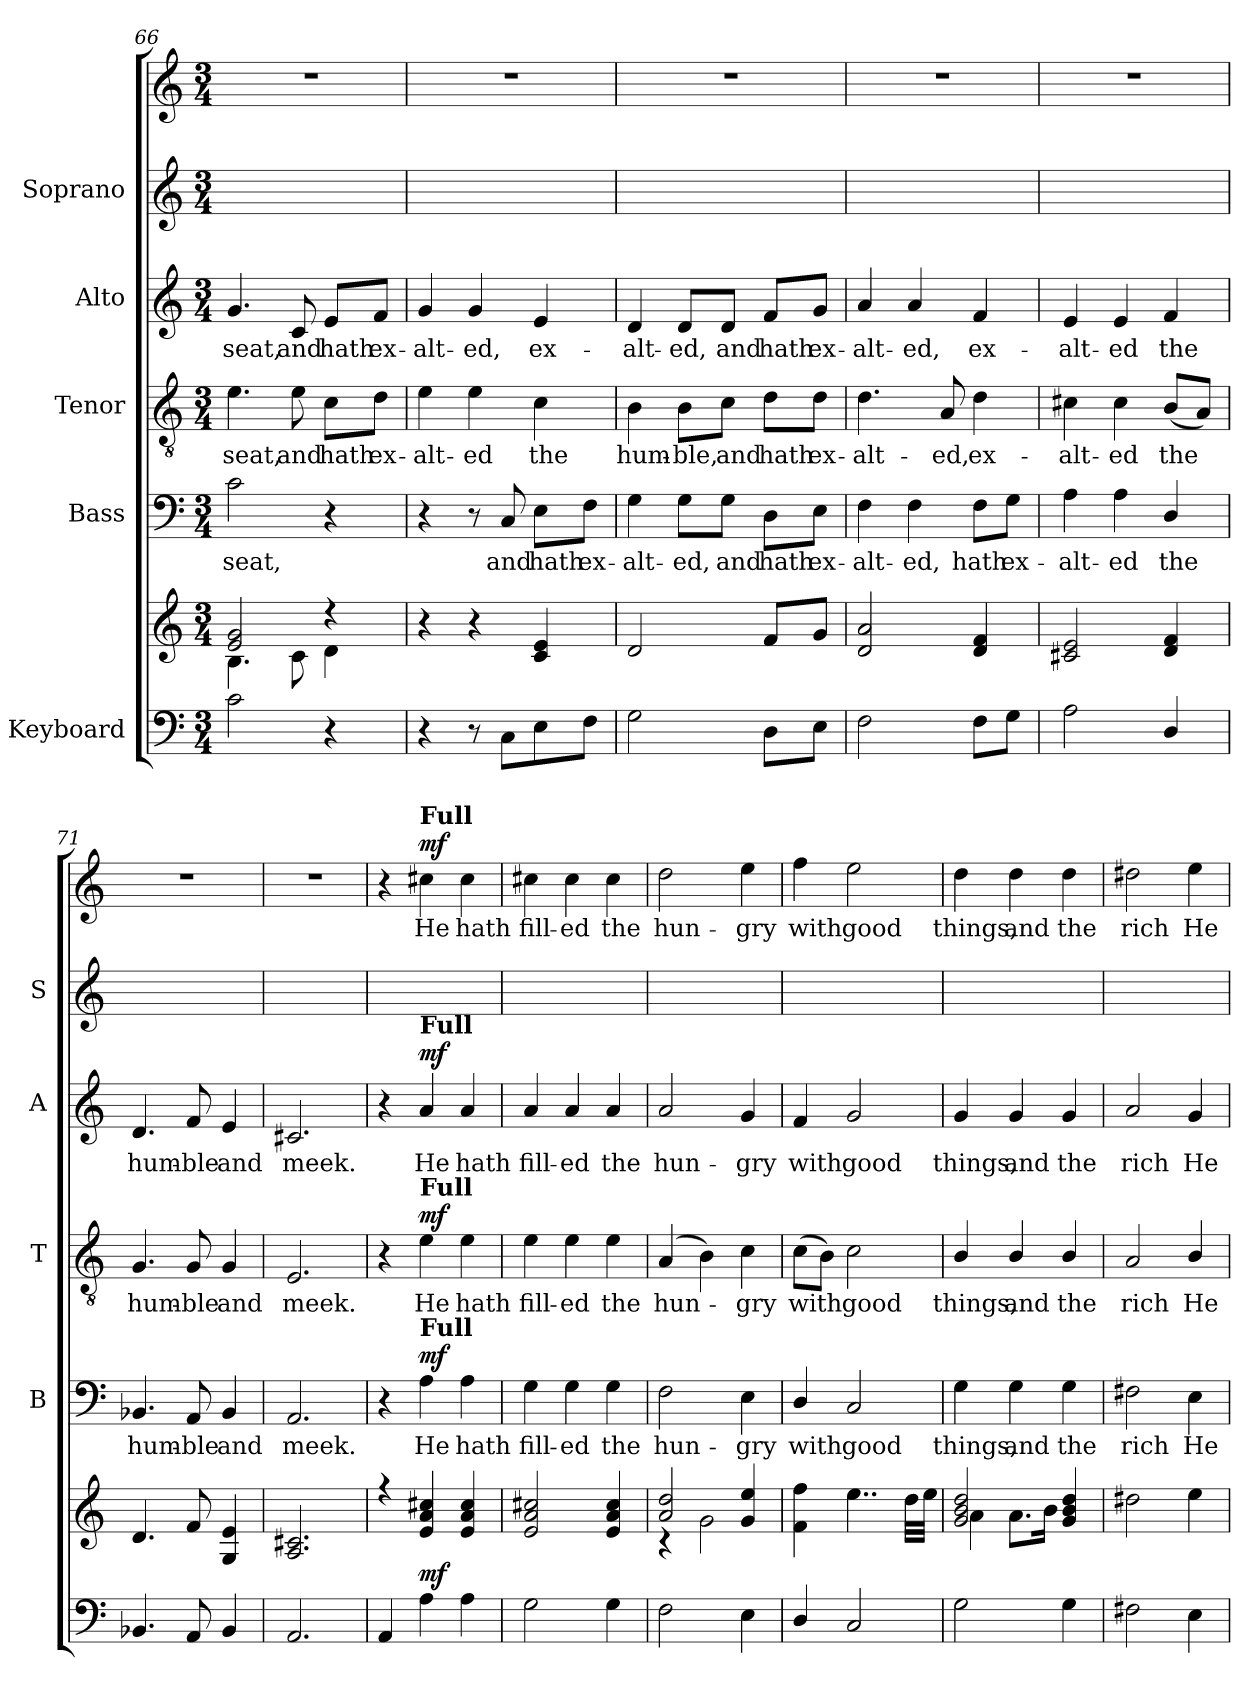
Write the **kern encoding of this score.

**kern	**kern	**dynam	**kern	**text	**dynam	**kern	**text	**dynam	**kern	**text	**dynam	**kern	**kern	**text	**dynam
*part5	*part5	*part5	*part4	*part4	*part4	*part3	*part3	*part3	*part2	*part2	*part2	*part1	*part1	*part1	*part1
*staff7	*staff6	*staff6/7	*staff5	*staff5	*staff5	*staff4	*staff4	*staff4	*staff3	*staff3	*staff3	*staff2	*staff1	*staff1	*staff1/2
*I"Keyboard	*	*	*I"Bass	*	*	*I"Tenor	*	*	*I"Alto	*	*	*I"Soprano	*	*	*
*	*	*	*I'B	*	*	*I'T	*	*	*I'A	*	*	*I'S	*	*	*
*clefF4	*clefG2	*	*clefF4	*	*	*clefGv2	*	*	*clefG2	*	*	*clefG2	*clefG2	*	*
*k[]	*k[]	*	*k[]	*	*	*k[]	*	*	*k[]	*	*	*k[]	*k[]	*	*
*M3/4	*M3/4	*	*M3/4	*	*	*M3/4	*	*	*M3/4	*	*	*M3/4	*M3/4	*	*
=66	=66	=66	=66	=66	=66	=66	=66	=66	=66	=66	=66	=66	=66	=66	=66
*	*^	*	*	*	*	*	*	*	*	*	*	*	*	*	*
!	!	!	!	!	!LO:LY:b	!	!	!LO:LY:b	!	!	!LO:LY:b	!	!	!	!	!
2c\	2e/ 2g/	4.B\	.	2c\	seat,	.	4.e\	seat,	.	4.g/	seat,	.	2.ryy	2.r	.	.
!	!	!	!	!	!	!	!	!LO:LY:b	!	!	!LO:LY:b	!	!	!	!	!
.	.	8c\	.	.	.	.	8e\	and	.	8c/	and	.	.	.	.	.
!	!	!	!	!	!	!	!	!LO:LY:b	!	!	!LO:LY:b	!	!	!	!	!
4r	4r	4d\	.	4r	.	.	8c\L	hath	.	8e/L	hath	.	.	.	.	.
!	!	!	!	!	!	!	!	!LO:LY:b	!	!	!LO:LY:b	!	!	!	!	!
.	.	.	.	.	.	.	8d\J	ex-	.	8f/J	ex-	.	.	.	.	.
*	*v	*v	*	*	*	*	*	*	*	*	*	*	*	*	*	*
=67	=67	=67	=67	=67	=67	=67	=67	=67	=67	=67	=67	=67	=67	=67	=67
!	!	!	!	!	!	!	!LO:LY:b	!	!	!LO:LY:b	!	!	!	!	!
4r	4r	.	4r	.	.	4e\	-alt-	.	4g/	-alt-	.	2.ryy	2.r	.	.
!	!	!	!	!	!	!	!LO:LY:b	!	!	!LO:LY:b	!	!	!	!	!
8r	4r	.	8r	.	.	4e\	-ed	.	4g/	-ed,	.	.	.	.	.
!	!	!	!	!LO:LY:b	!	!	!	!	!	!	!	!	!	!	!
8C\L	.	.	8C/	and	.	.	.	.	.	.	.	.	.	.	.
!	!	!	!	!LO:LY:b	!	!	!LO:LY:b	!	!	!LO:LY:b	!	!	!	!	!
8E\	4c/ 4e/	.	8E\L	hath	.	4c\	the	.	4e/	ex-	.	.	.	.	.
!	!	!	!	!LO:LY:b	!	!	!	!	!	!	!	!	!	!	!
8F\J	.	.	8F\J	ex-	.	.	.	.	.	.	.	.	.	.	.
!!LO:PB:g=z
=68	=68	=68	=68	=68	=68	=68	=68	=68	=68	=68	=68	=68	=68	=68	=68
*	*^	*	*	*	*	*	*	*	*	*	*	*	*	*	*
!	!	!	!	!	!LO:LY:b	!	!	!LO:LY:b	!	!	!LO:LY:b	!	!	!	!	!
2G\	2d/	2.ryy	.	4G\	-alt-	.	4B\	hum-	.	4d/	-alt-	.	2.ryy	2.r	.	.
!	!	!	!	!	!LO:LY:b	!	!	!LO:LY:b	!	!	!LO:LY:b	!	!	!	!	!
.	.	.	.	8G\L	-ed,	.	8B\L	-ble,	.	8d/L	-ed,	.	.	.	.	.
!	!	!	!	!	!LO:LY:b	!	!	!LO:LY:b	!	!	!LO:LY:b	!	!	!	!	!
.	.	.	.	8G\J	and	.	8c\J	and	.	8d/J	and	.	.	.	.	.
!	!	!	!	!	!LO:LY:b	!	!	!LO:LY:b	!	!	!LO:LY:b	!	!	!	!	!
8D\L	8f/L	.	.	8D\L	hath	.	8d\L	hath	.	8f/L	hath	.	.	.	.	.
!	!	!	!	!	!LO:LY:b	!	!	!LO:LY:b	!	!	!LO:LY:b	!	!	!	!	!
8E\J	8g/J	.	.	8E\J	ex-	.	8d\J	ex-	.	8g/J	ex-	.	.	.	.	.
=69	=69	=69	=69	=69	=69	=69	=69	=69	=69	=69	=69	=69	=69	=69	=69	=69
!	!	!	!	!	!LO:LY:b	!	!	!LO:LY:b	!	!	!LO:LY:b	!	!	!	!	!
2F\	2d/ 2a/	2.ryy	.	4F\	-alt-	.	4.d\	-alt-	.	4a/	-alt-	.	2.ryy	2.r	.	.
!	!	!	!	!	!LO:LY:b	!	!	!	!	!	!LO:LY:b	!	!	!	!	!
.	.	.	.	4F\	-ed,	.	.	.	.	4a/	-ed,	.	.	.	.	.
!	!	!	!	!	!	!	!	!LO:LY:b	!	!	!	!	!	!	!	!
.	.	.	.	.	.	.	8A/	-ed,	.	.	.	.	.	.	.	.
!	!	!	!	!	!LO:LY:b	!	!	!LO:LY:b	!	!	!LO:LY:b	!	!	!	!	!
8F\L	4d/ 4f/	.	.	8F\L	hath	.	4d\	ex-	.	4f/	ex-	.	.	.	.	.
!	!	!	!	!	!LO:LY:b	!	!	!	!	!	!	!	!	!	!	!
8G\J	.	.	.	8G\J	ex-	.	.	.	.	.	.	.	.	.	.	.
=70	=70	=70	=70	=70	=70	=70	=70	=70	=70	=70	=70	=70	=70	=70	=70	=70
!	!	!	!	!	!LO:LY:b	!	!	!LO:LY:b	!	!	!LO:LY:b	!	!	!	!	!
2A\	2c#X/ 2e/	2.ryy	.	4A\	-alt-	.	4c#X\	-alt-	.	4e/	-alt-	.	2.ryy	2.r	.	.
!	!	!	!	!	!LO:LY:b	!	!	!LO:LY:b	!	!	!LO:LY:b	!	!	!	!	!
.	.	.	.	4A\	-ed	.	4c#\	-ed	.	4e/	-ed	.	.	.	.	.
!	!	!	!	!	!LO:LY:b	!	!	!LO:LY:b	!	!	!LO:LY:b	!	!	!	!	!
4D/	4d/ 4f/	.	.	4D/	the	.	(<8B/L	the	.	4f/	the	.	.	.	.	.
.	.	.	.	.	.	.	8A/J)	.	.	.	.	.	.	.	.	.
=71	=71	=71	=71	=71	=71	=71	=71	=71	=71	=71	=71	=71	=71	=71	=71	=71
!	!	!	!	!	!LO:LY:b	!	!	!LO:LY:b	!	!	!LO:LY:b	!	!	!	!	!
4.BB-X/	4.d/	2.ryy	.	4.BB-X/	hum-	.	4.G/	hum-	.	4.d/	hum-	.	2.ryy	2.r	.	.
!	!	!	!	!	!LO:LY:b	!	!	!LO:LY:b	!	!	!LO:LY:b	!	!	!	!	!
8AA/	8f/	.	.	8AA/	-ble	.	8G/	-ble	.	8f/	-ble	.	.	.	.	.
!	!	!	!	!	!LO:LY:b	!	!	!LO:LY:b	!	!	!LO:LY:b	!	!	!	!	!
4BB-/	4G/ 4e/	.	.	4BB-/	and	.	4G/	and	.	4e/	and	.	.	.	.	.
=72	=72	=72	=72	=72	=72	=72	=72	=72	=72	=72	=72	=72	=72	=72	=72	=72
!	!	!	!	!	!LO:LY:b	!	!	!LO:LY:b	!	!	!LO:LY:b	!	!	!	!	!
2.AA/	2.A/ 2.c#X/	2.ryy	.	2.AA/	meek.	.	2.E/	meek.	.	2.c#X/	meek.	.	2.ryy	2.r	.	.
=73	=73	=73	=73	=73	=73	=73	=73	=73	=73	=73	=73	=73	=73	=73	=73	=73
4AA/	4r	2.ryy	.	4r	.	.	4r	.	.	4r	.	.	2.ryy	4r	.	.
!	!	!	!	!	!	!	!	!	!	!	!	!	!	!LO:TX:a:B:t=Full	!	!
!	!	!	!	!	!	!	!	!	!	!LO:TX:a:B:t=Full	!	!	!	!	!	!
!	!	!	!	!	!	!	!LO:TX:a:B:t=Full	!	!	!	!	!	!	!	!	!
!	!	!	!	!LO:TX:a:B:t=Full	!	!	!	!	!	!	!	!	!	!	!	!
!	!	!	!LO:DY:b	!	!LO:LY:b	!LO:DY:b	!	!LO:LY:b	!LO:DY:b	!	!LO:LY:b	!LO:DY:b	!	!	!LO:LY:b	!LO:DY:b
4A\	4e/ 4a/ 4cc#X/	.	mf	4A\	He	mf	4e\	He	mf	4a/	He	mf	.	4cc#X\	He	mf
!	!	!	!	!	!LO:LY:b	!	!	!LO:LY:b	!	!	!LO:LY:b	!	!	!	!LO:LY:b	!
4A\	4e/ 4a/ 4cc#/	.	.	4A\	hath	.	4e\	hath	.	4a/	hath	.	.	4cc#\	hath	.
=74	=74	=74	=74	=74	=74	=74	=74	=74	=74	=74	=74	=74	=74	=74	=74	=74
!	!	!	!	!	!LO:LY:b	!	!	!LO:LY:b	!	!	!LO:LY:b	!	!	!	!LO:LY:b	!
2G\	2e/ 2a/ 2cc#X/	2.ryy	.	4G\	fill-	.	4e\	fill-	.	4a/	fill-	.	2.ryy	4cc#X\	fill-	.
!	!	!	!	!	!LO:LY:b	!	!	!LO:LY:b	!	!	!LO:LY:b	!	!	!	!LO:LY:b	!
.	.	.	.	4G\	-ed	.	4e\	-ed	.	4a/	-ed	.	.	4cc#\	-ed	.
!	!	!	!	!	!LO:LY:b	!	!	!LO:LY:b	!	!	!LO:LY:b	!	!	!	!LO:LY:b	!
4G\	4e/ 4a/ 4cc#/	.	.	4G\	the	.	4e\	the	.	4a/	the	.	.	4cc#\	the	.
=75	=75	=75	=75	=75	=75	=75	=75	=75	=75	=75	=75	=75	=75	=75	=75	=75
!	!	!	!	!	!LO:LY:b	!	!	!LO:LY:b	!	!	!LO:LY:b	!	!	!	!LO:LY:b	!
2F\	2a/ 2dd/	4r	.	2F\	hun-	.	(<4A/	hun-	.	2a/	hun-	.	2.ryy	2dd\	hun-	.
.	.	2g\	.	.	.	.	4B\)	.	.	.	.	.	.	.	.	.
!	!	!	!	!	!LO:LY:b	!	!	!LO:LY:b	!	!	!LO:LY:b	!	!	!	!LO:LY:b	!
4E\	4g/ 4ee/	.	.	4E\	-gry	.	4c\	gry	.	4g/	-gry	.	.	4ee\	-gry	.
!!LO:LB:g=z
=76	=76	=76	=76	=76	=76	=76	=76	=76	=76	=76	=76	=76	=76	=76	=76	=76
!	!	!	!	!	!LO:LY:b	!	!	!LO:LY:b	!	!	!LO:LY:b	!	!	!	!LO:LY:b	!
4D/	4f\ 4ff\	2.ryy	.	4D/	with	.	(>8c\L	with	.	4f/	with	.	2.ryy	4ff\	with	.
.	.	.	.	.	.	.	8B\J)	.	.	.	.	.	.	.	.	.
!	!	!	!	!	!LO:LY:b	!	!	!LO:LY:b	!	!	!LO:LY:b	!	!	!	!LO:LY:b	!
2C/	4..ee\	.	.	2C/	good	.	2c\	good	.	2g/	good	.	.	2ee\	good	.
.	32dd\LLL	.	.	.	.	.	.	.	.	.	.	.	.	.	.	.
.	32ee\JJJ	.	.	.	.	.	.	.	.	.	.	.	.	.	.	.
=77	=77	=77	=77	=77	=77	=77	=77	=77	=77	=77	=77	=77	=77	=77	=77	=77
!	!	!	!	!	!LO:LY:b	!	!	!LO:LY:b	!	!	!LO:LY:b	!	!	!	!LO:LY:b	!
2G\	2g/ 2b/ 2dd/	4a\	.	4G\	things,	.	4B/	things,	.	4g/	things,	.	2.ryy	4dd\	things,	.
!	!	!	!	!	!LO:LY:b	!	!	!LO:LY:b	!	!	!LO:LY:b	!	!	!	!LO:LY:b	!
.	.	8.a\L	.	4G\	and	.	4B/	and	.	4g/	and	.	.	4dd\	and	.
.	.	16b\Jk	.	.	.	.	.	.	.	.	.	.	.	.	.	.
!	!	!	!	!	!LO:LY:b	!	!	!LO:LY:b	!	!	!LO:LY:b	!	!	!	!LO:LY:b	!
4G\	4g/ 4b/ 4dd/	4ryy	.	4G\	the	.	4B/	the	.	4g/	the	.	.	4dd\	the	.
=78	=78	=78	=78	=78	=78	=78	=78	=78	=78	=78	=78	=78	=78	=78	=78	=78
!	!	!	!	!	!LO:LY:b	!	!	!LO:LY:b	!	!	!LO:LY:b	!	!	!	!LO:LY:b	!
2F#X\	2dd#X\	2.ryy	.	2F#X\	rich	.	2A/	rich	.	2a/	rich	.	2.ryy	2dd#X\	rich	.
!	!	!	!	!	!LO:LY:b	!	!	!LO:LY:b	!	!	!LO:LY:b	!	!	!	!LO:LY:b	!
4E\	4ee\	.	.	4E\	He	.	4B/	He	.	4g/	He	.	.	4ee\	He	.
*	*v	*v	*	*	*	*	*	*	*	*	*	*	*	*	*	*
=	=	=	=	=	=	=	=	=	=	=	=	=	=	=	=
*-	*-	*-	*-	*-	*-	*-	*-	*-	*-	*-	*-	*-	*-	*-	*-
